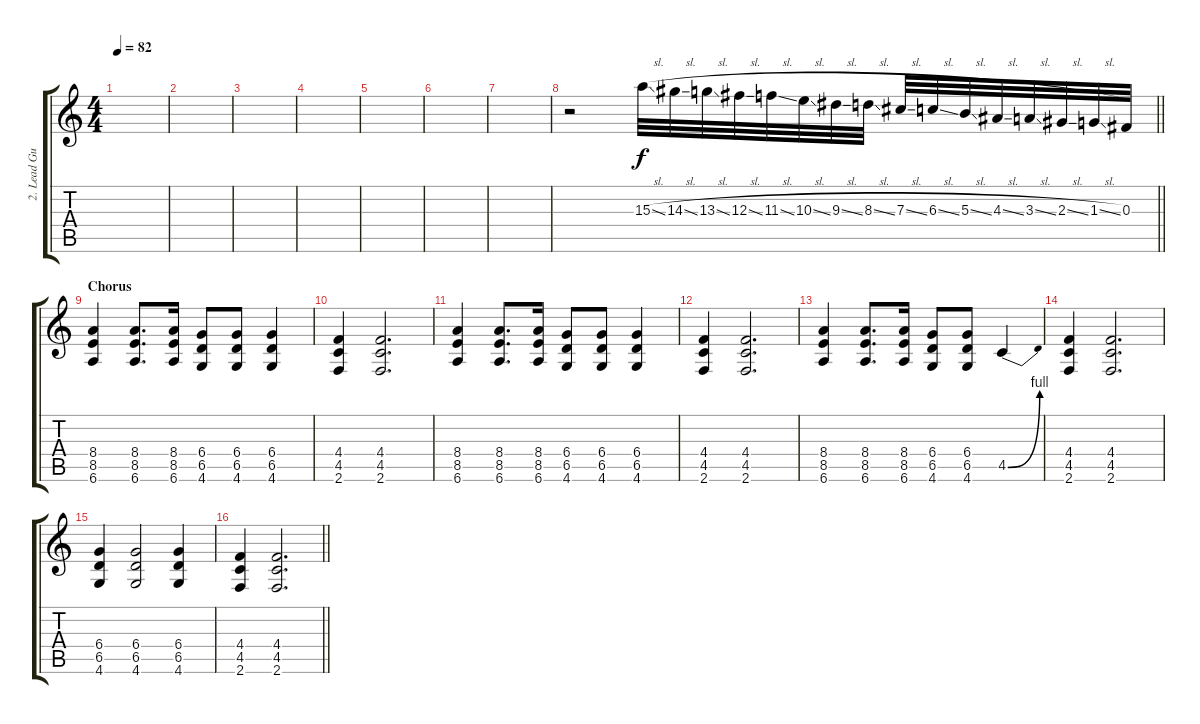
\track ("2. Lead Guitar" "2. Lead Gu") {instrument distortionguitar}
\staff {score tabs}
\tuning (Eb4 Bb3 Gb3 Db3 Ab2 Eb2) {hide}
\ts (4 4)
\tempo 82
\clef g2
\ks c
|
|
|
|
|
|
|
\barLineRight lightlight
r.2 15.3{sl}.32 14.3{sl}.32 13.3{sl}.32 12.3{sl}.32 11.3{sl}.32 10.3{sl}.32 9.3{sl}.32 8.3{sl}.32 7.3{sl}.32 6.3{sl}.32 5.3{sl}.32 4.3{sl}.32 3.3{sl}.32 2.3{sl}.32 1.3{sl}.32 0.3.32 |
\section ("" "Chorus")
(8.4 8.5 6.6).4 (8.4 8.5 6.6).8{d} (8.4 8.5 6.6).16 (6.4 6.5 4.6).8 (6.4 6.5 4.6).8 (6.4 6.5 4.6).4 |
(4.4 4.5 2.6).4 (4.4 4.5 2.6).2{d} |
(8.4 8.5 6.6).4 (8.4 8.5 6.6).8{d} (8.4 8.5 6.6).16 (6.4 6.5 4.6).8 (6.4 6.5 4.6).8 (6.4 6.5 4.6).4 |
(4.4 4.5 2.6).4 (4.4 4.5 2.6).2{d} |
(8.4 8.5 6.6).4 (8.4 8.5 6.6).8{d} (8.4 8.5 6.6).16 (6.4 6.5 4.6).8 (6.4 6.5 4.6).8 4.5{be (bend 0 0 60 4)}.4 |
(4.4 4.5 2.6).4 (4.4 4.5 2.6).2{d} |
(6.4 6.5 4.6).4 (6.4 6.5 4.6).2 (6.4 6.5 4.6).4 |
\barLineRight lightlight
(4.4 4.5 2.6).4 (4.4 4.5 2.6).2{d}
